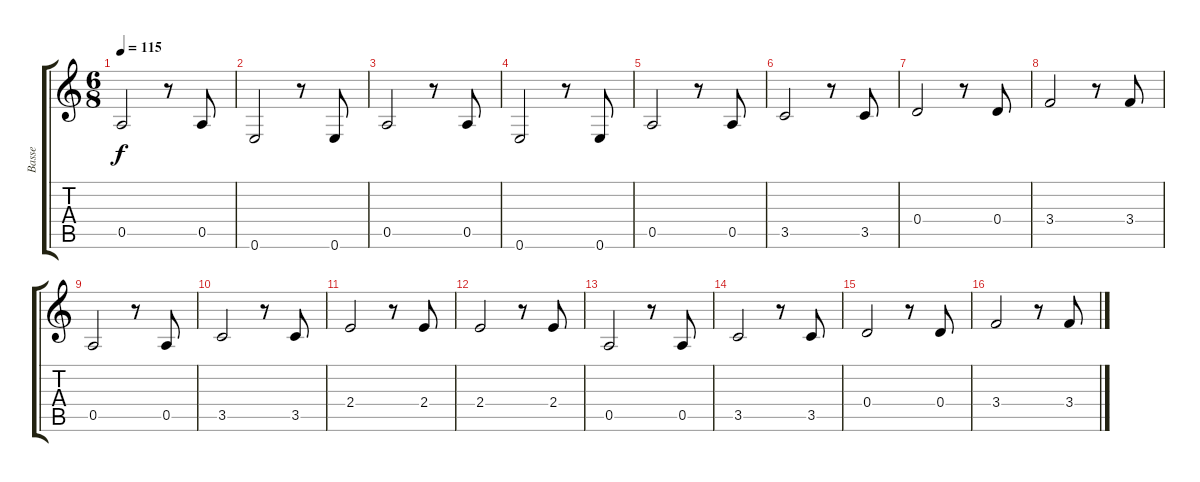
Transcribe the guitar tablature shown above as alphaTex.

\track ("Basse" "Basse") {instrument acousticbass}
\staff {score tabs}
\tuning (E4 B3 G3 D3 A2 E2) {hide}
\ts (6 8)
\tempo 115
\clef g2
\ks c
0.5.2{dy f} r.8 0.5.8 |
0.6.2 r.8 0.6.8 |
0.5.2 r.8 0.5.8 |
0.6.2 r.8 0.6.8 |
0.5.2 r.8 0.5.8 |
3.5.2 r.8 3.5.8 |
0.4.2 r.8 0.4.8 |
3.4.2 r.8 3.4.8 |
0.5.2 r.8 0.5.8 |
3.5.2 r.8 3.5.8 |
2.4.2 r.8 2.4.8 |
2.4.2 r.8 2.4.8 |
0.5.2 r.8 0.5.8 |
3.5.2 r.8 3.5.8 |
0.4.2 r.8 0.4.8 |
3.4.2 r.8 3.4.8
